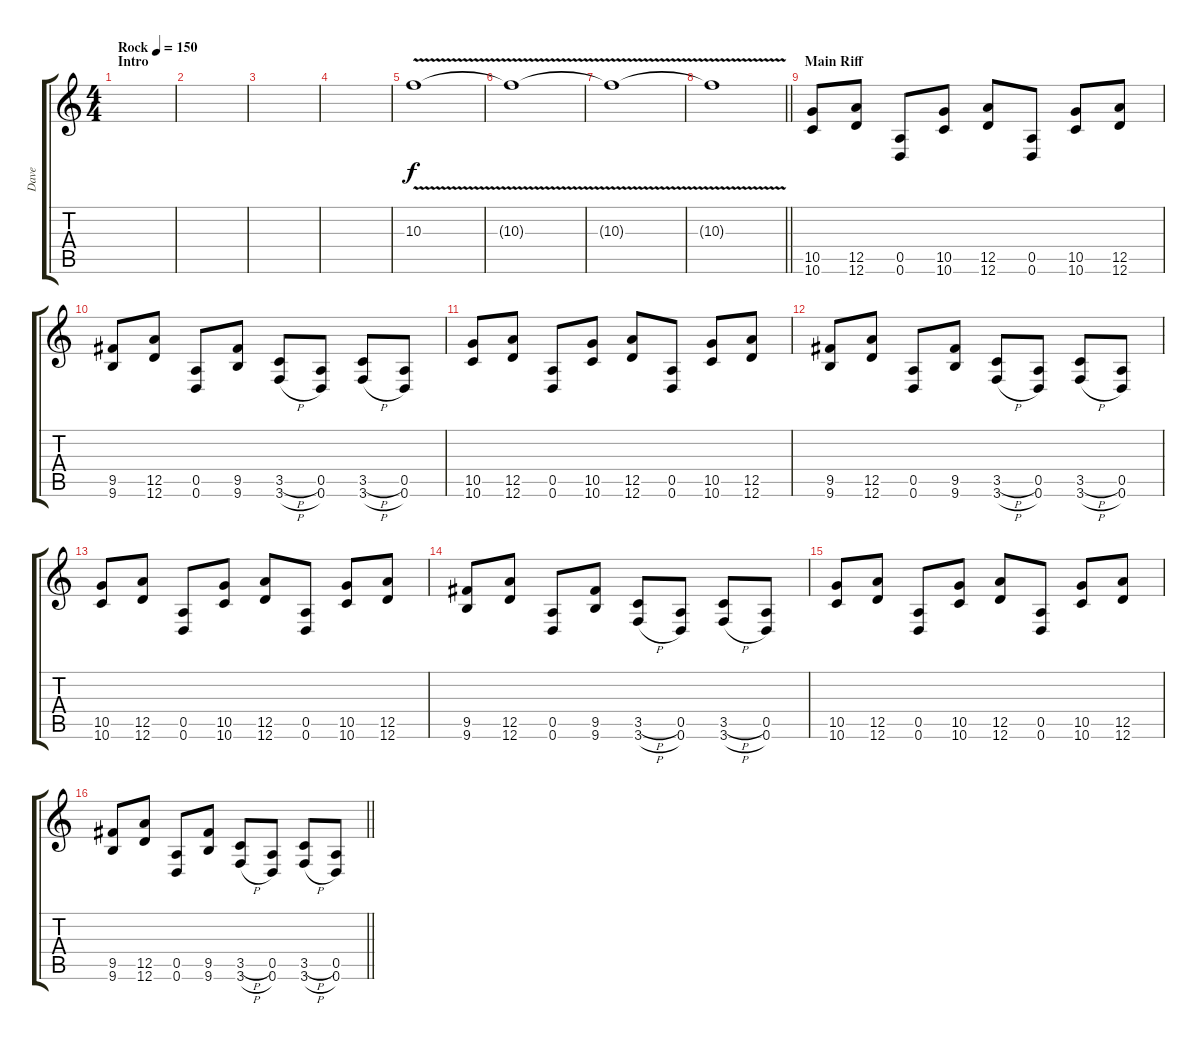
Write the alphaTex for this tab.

\track ("Dave" "Dave") {instrument distortionguitar}
\staff {score tabs}
\tuning (E4 B3 G3 D3 A2 D2) {hide}
\ts (4 4)
\section ("" "Intro")
\tempo (150 "Rock")
\clef g2
\ks c
|
|
|
|
10.3{v}.1{volume 16} |
10.3{v t}.1 |
10.3{v t}.1 |
\barLineRight lightlight
10.3{v t}.1 |
\section ("" "Main Riff")
(10.5 10.6).8 (12.5 12.6).8 (0.5 0.6).8 (10.5 10.6).8 (12.5 12.6).8 (0.5 0.6).8 (10.5 10.6).8 (12.5 12.6).8 |
(9.5 9.6).8 (12.5 12.6).8 (0.5 0.6).8 (9.5 9.6).8 (3.5{h} 3.6{h}).8 (0.5 0.6).8 (3.5{h} 3.6{h}).8 (0.5 0.6).8 |
(10.5 10.6).8 (12.5 12.6).8 (0.5 0.6).8 (10.5 10.6).8 (12.5 12.6).8 (0.5 0.6).8 (10.5 10.6).8 (12.5 12.6).8 |
(9.5 9.6).8 (12.5 12.6).8 (0.5 0.6).8 (9.5 9.6).8 (3.5{h} 3.6{h}).8 (0.5 0.6).8 (3.5{h} 3.6{h}).8 (0.5 0.6).8 |
(10.5 10.6).8 (12.5 12.6).8 (0.5 0.6).8 (10.5 10.6).8 (12.5 12.6).8 (0.5 0.6).8 (10.5 10.6).8 (12.5 12.6).8 |
(9.5 9.6).8 (12.5 12.6).8 (0.5 0.6).8 (9.5 9.6).8 (3.5{h} 3.6{h}).8 (0.5 0.6).8 (3.5{h} 3.6{h}).8 (0.5 0.6).8 |
(10.5 10.6).8 (12.5 12.6).8 (0.5 0.6).8 (10.5 10.6).8 (12.5 12.6).8 (0.5 0.6).8 (10.5 10.6).8 (12.5 12.6).8 |
\barLineRight lightlight
(9.5 9.6).8 (12.5 12.6).8 (0.5 0.6).8 (9.5 9.6).8 (3.5{h} 3.6{h}).8 (0.5 0.6).8 (3.5{h} 3.6{h}).8 (0.5 0.6).8
